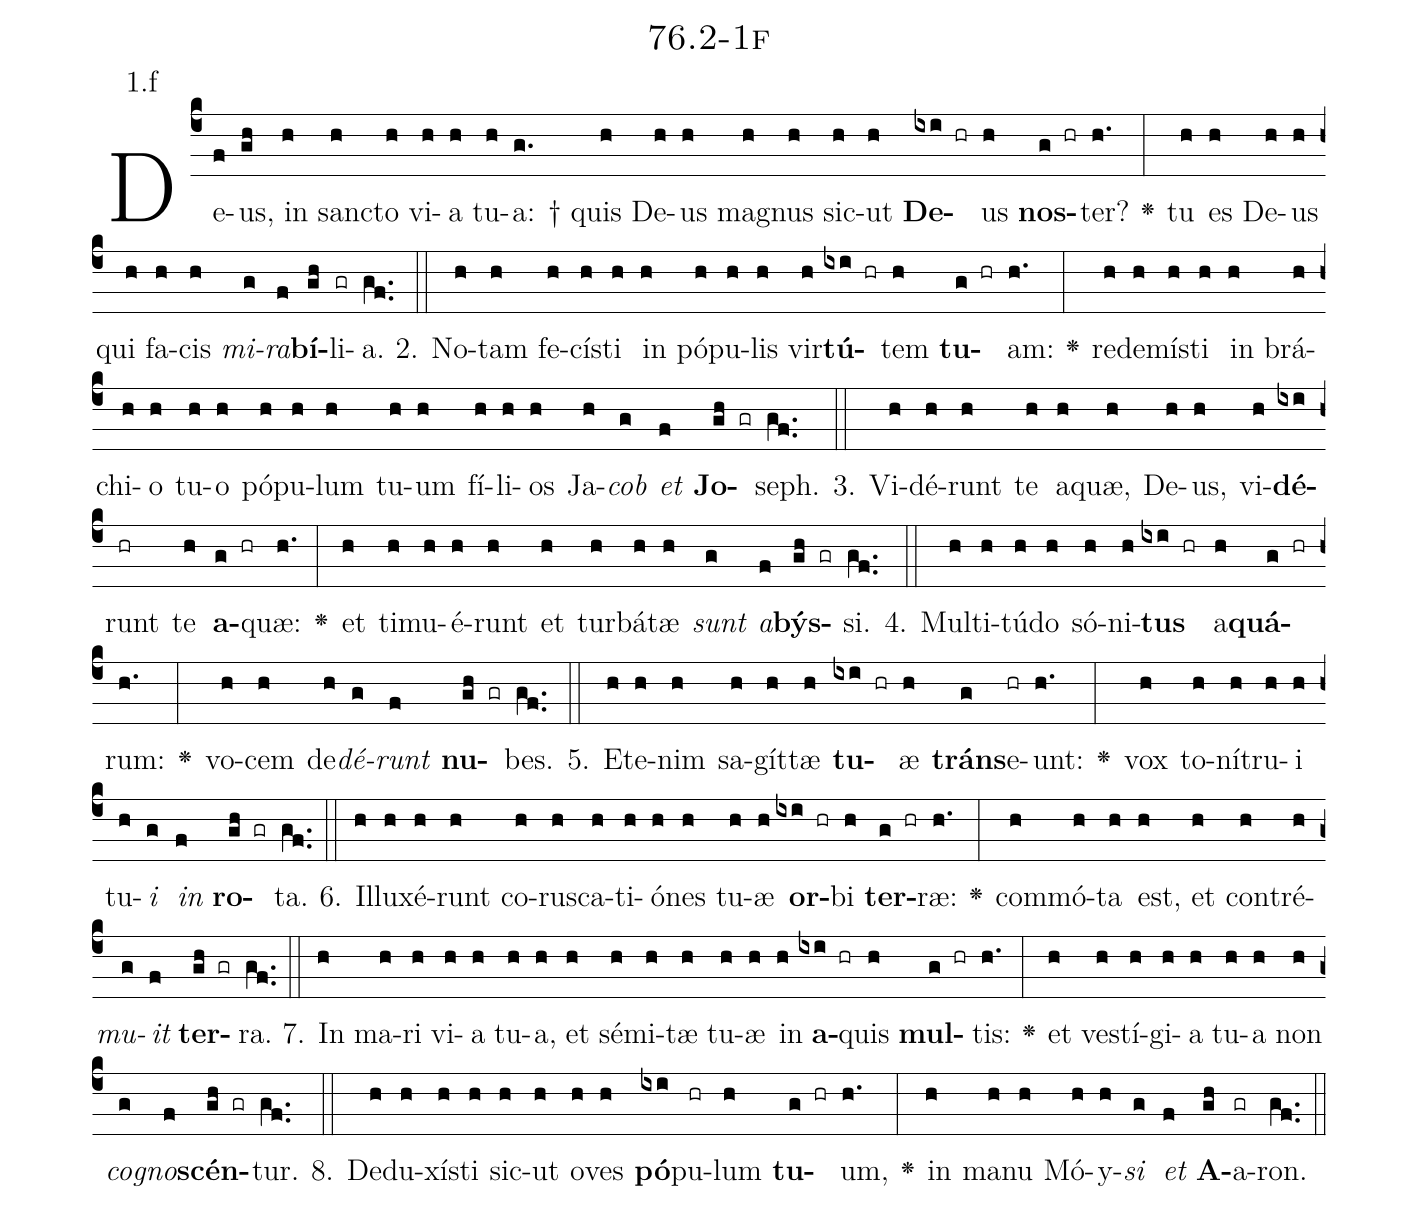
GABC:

name: 76.2-1f;
annotation: 1.f;
%%
(c4)De(f)us,(gh) in(h) sanc(h)to(h) vi(h)a(h) tu(h)a: †(g.) quis(h) De(h)us(h) ma(h)gnus(h) sic(h)ut(h) <b>De</b>(ixi hr)us(h) <b>nos</b>(g hr)ter?(h.) <v>\greheightstar</v>(:) tu(h) es(h) De(h)us(h) qui(h) fa(h)cis(h) <i>mi</i>(g)<i>ra</i>(f)<b>bí</b>(gh)li(gr)a.(gf..) (::)
2. No(h)tam(h) fe(h)cís(h)ti(h) in(h) pó(h)pu(h)lis(h) vir(h)<b>tú</b>(ixi hr)tem(h) <b>tu</b>(g hr)am:(h.) <v>\greheightstar</v>(:) red(h)e(h)mís(h)ti(h) in(h) brá(h)chi(h)o(h) tu(h)o(h) pó(h)pu(h)lum(h) tu(h)um(h) fí(h)li(h)os(h) Ja(h)<i>cob</i>(g) <i>et</i>(f) <b>Jo</b>(gh gr)seph.(gf..) (::)
3. Vi(h)dé(h)runt(h) te(h) a(h)quæ,(h) De(h)us,(h) vi(h)<b>dé</b>(ixi)runt(hr) te(h) <b>a</b>(g hr)quæ:(h.) <v>\greheightstar</v>(:) et(h) ti(h)mu(h)é(h)runt(h) et(h) tur(h)bá(h)tæ(h) <i>sunt</i>(g) <i>a</i>(f)<b>býs</b>(gh gr)si.(gf..) (::)
4. Mul(h)ti(h)tú(h)do(h) só(h)ni(h)<b>tus</b>(ixi hr) a(h)<b>quá</b>(g hr)rum:(h.) <v>\greheightstar</v>(:) vo(h)cem(h) de(h)<i>dé</i>(g)<i>runt</i>(f) <b>nu</b>(gh gr)bes.(gf..) (::)
5. Et(h)e(h)nim(h) sa(h)gít(h)tæ(h) <b>tu</b>(ixi hr)æ(h) <b>tráns</b>(g)e(hr)unt:(h.) <v>\greheightstar</v>(:) vox(h) to(h)ní(h)tru(h)i(h) tu(h)<i>i</i>(g) <i>in</i>(f) <b>ro</b>(gh gr)ta.(gf..) (::)
6. Il(h)lu(h)xé(h)runt(h) co(h)rus(h)ca(h)ti(h)ó(h)nes(h) tu(h)æ(h) <b>or</b>(ixi hr)bi(h) <b>ter</b>(g hr)ræ:(h.) <v>\greheightstar</v>(:) com(h)mó(h)ta(h) est,(h) et(h) con(h)tré(h)<i>mu</i>(g)<i>it</i>(f) <b>ter</b>(gh gr)ra.(gf..) (::)
7. In(h) ma(h)ri(h) vi(h)a(h) tu(h)a,(h) et(h) sé(h)mi(h)tæ(h) tu(h)æ(h) in(h) <b>a</b>(ixi hr)quis(h) <b>mul</b>(g hr)tis:(h.) <v>\greheightstar</v>(:) et(h) ves(h)tí(h)gi(h)a(h) tu(h)a(h) non(h) <i>co</i>(g)<i>gno</i>(f)<b>scén</b>(gh gr)tur.(gf..) (::)
8. De(h)du(h)xís(h)ti(h) sic(h)ut(h) o(h)ves(h) <b>pó</b>(ixi)pu(hr)lum(h) <b>tu</b>(g hr)um,(h.) <v>\greheightstar</v>(:) in(h) ma(h)nu(h) Mó(h)y(h)<i>si</i>(g) <i>et</i>(f) <b>A</b>(gh)a(gr)ron.(gf..) (::)
